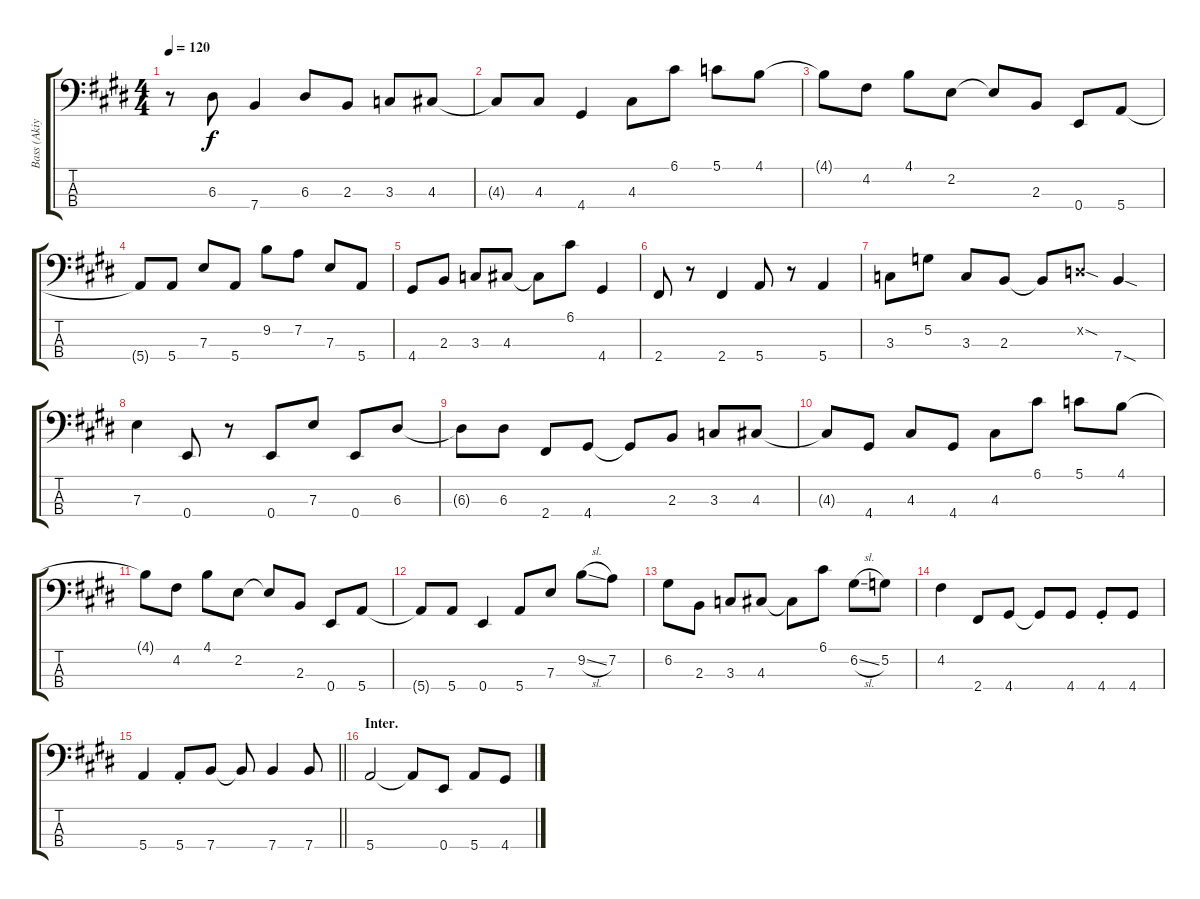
\track ("Bass (Akiyama Mio)" "Bass (Akiy") {instrument electricbassfinger}
\staff {score tabs}
\tuning (G2 D2 A1 E1) {hide}
\ts (4 4)
\tempo 120
\clef f4
\ks e
r.8{dy f} 6.3.8 7.4.4 6.3.8 2.3.8 3.3.8 4.3.8 |
4.3{t}.8 4.3.8 4.4.4 4.3.8 6.1.8 5.1.8 4.1.8 |
4.1{t}.8 4.2.8 4.1.8 2.2.8 2.2{t}.8 2.3.8 0.4.8 5.4.8 |
5.4{t}.8 5.4.8 7.3.8 5.4.8 9.2.8 7.2.8 7.3.8 5.4.8 |
4.4.8 2.3.8 3.3.8 4.3.8 4.3{t}.8 6.1.8 4.4.4 |
2.4.8 r.8 2.4.4 5.4.8 r.8 5.4.4 |
3.3.8 5.2.8 3.3.8 2.3.8 2.3{t}.8 0.2{sod x}.8 7.4{sod}.4 |
7.3.4 0.4.8 r.8 0.4.8 7.3.8 0.4.8 6.3.8 |
6.3{t}.8 6.3.8 2.4.8 4.4.8 4.4{t}.8 2.3.8 3.3.8 4.3.8 |
4.3{t}.8 4.4.8 4.3.8 4.4.8 4.3.8 6.1.8 5.1.8 4.1.8 |
4.1{t}.8 4.2.8 4.1.8 2.2.8 2.2{t}.8 2.3.8 0.4.8 5.4.8 |
5.4{t}.8 5.4.8 0.4.4 5.4.8 7.3.8 9.2{sl}.8 7.2.8 |
6.2.8 2.3.8 3.3.8 4.3.8 4.3{t}.8 6.1.8 6.2{sl}.8 5.2.8 |
4.2.4 2.4.8 4.4.8 4.4{t}.8 4.4.8 4.4{st}.8 4.4.8 |
\barLineRight lightlight
5.4.4 5.4{st}.8 7.4.8 7.4{t}.8 7.4.4 7.4.8 |
\section ("" "Inter.")
5.4.2 5.4{t}.8 0.4.8 5.4.8 4.4.8
